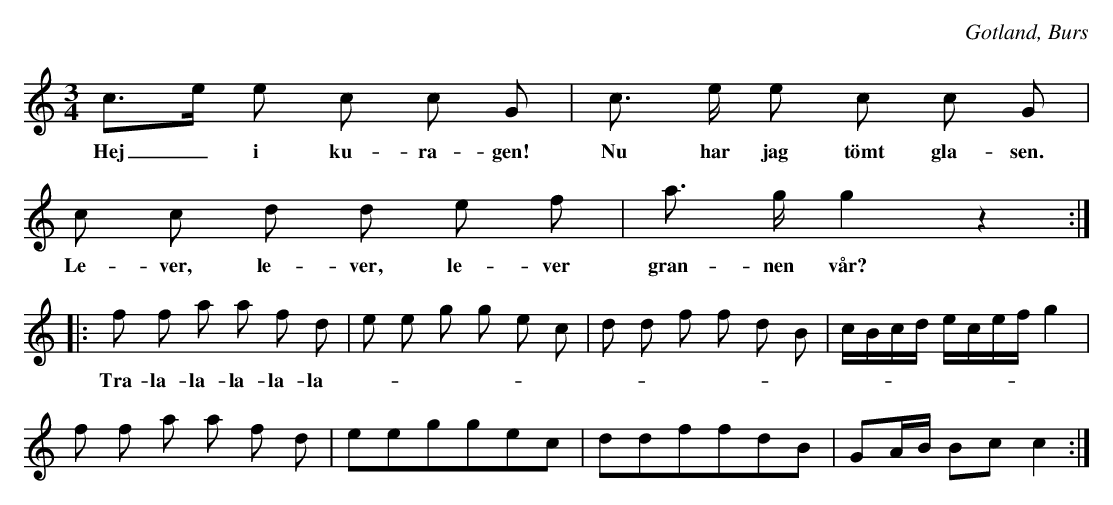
X:1
T:
O:Gotland, Burs
M:3/4
L:1/16
K:C
c3e e2 c2 c2 G2|c3 e e2 c2 c2 G2|
w:Hej_ i ku-ra-gen! Nu har jag t\"omt gla-sen.
c2 c2 d2 d2 e2 f2|a3 g g4 z4::
w:Le-ver, le-ver, le-ver gran-nen v\aar?
f2 f2 a2 a2 f2 d2|e2 e2 g2 g2 e2 c2|d2 d2 f2 f2 d2 B2|cBcd ecef g4|
w:Tra-la-la-la-la-la-
f2 f2 a2 a2 f2 d2|e2e2g2g2e2c2|d2d2f2f2d2B2|G2AB B2c2 c4:|
